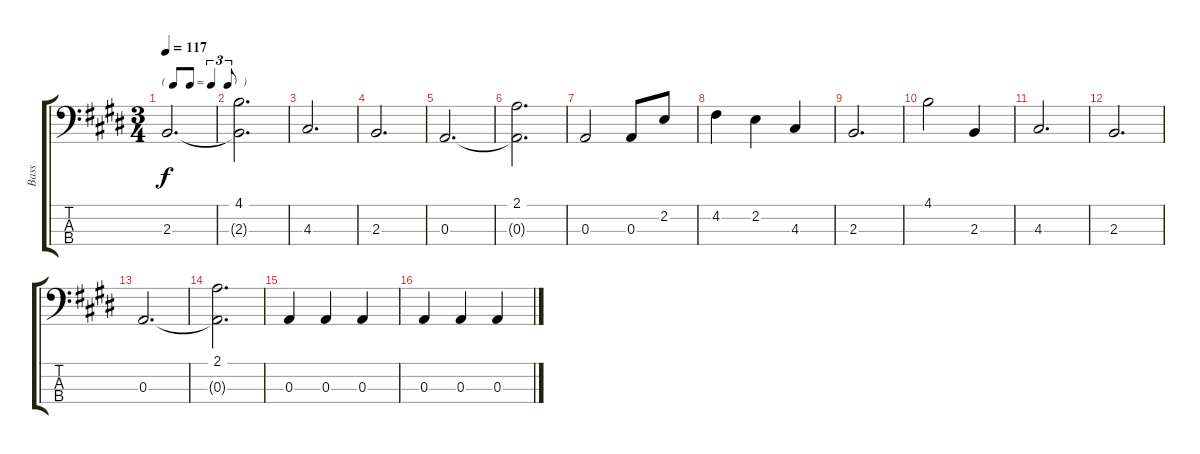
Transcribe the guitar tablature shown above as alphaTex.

\track ("Bass" "Bass") {instrument electricbassfinger}
\staff {score tabs}
\tuning (G2 D2 A1 E1) {hide}
\ts (3 4)
\tf triplet8th
\tempo 117
\clef f4
\ks e
2.3.2{d dy f} |
(4.1 2.3{t}).2{d} |
4.3.2{d} |
2.3.2{d} |
0.3.2{d} |
(2.1 0.3{t}).2{d} |
0.3.2 0.3.8 2.2.8 |
4.2.4 2.2.4 4.3.4 |
2.3.2{d} |
4.1.2 2.3.4 |
4.3.2{d} |
2.3.2{d} |
0.3.2{d} |
(2.1 0.3{t}).2{d} |
0.3.4 0.3.4 0.3.4 |
0.3.4 0.3.4 0.3.4
